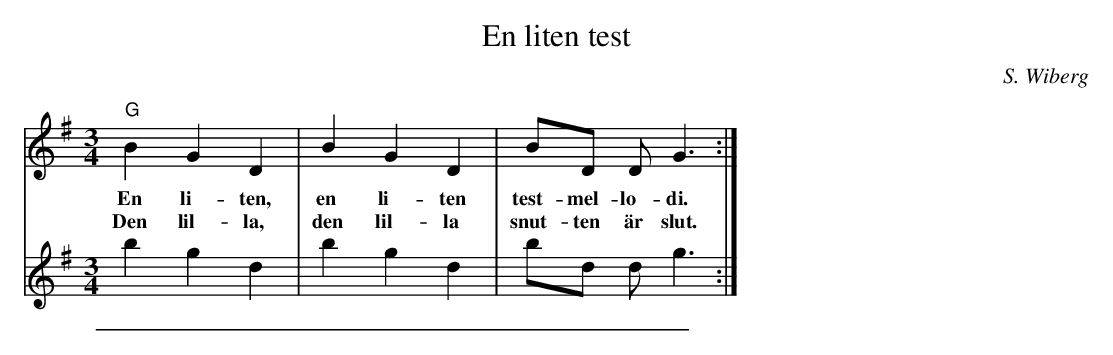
X:1
T:En liten test
M:3/4
L:1/8
C:S. Wiberg
K:G
V:1
"G" B2G2D2 | B2G2D2 | BD D G3:|
w:En li-ten, en li-ten test-mel-lo-di. __________
w:Den lil-la, den lil-la snut-ten är slut.
V:2
b2g2d2 | b2g2d2 | bd d g3:|
w:____________________
